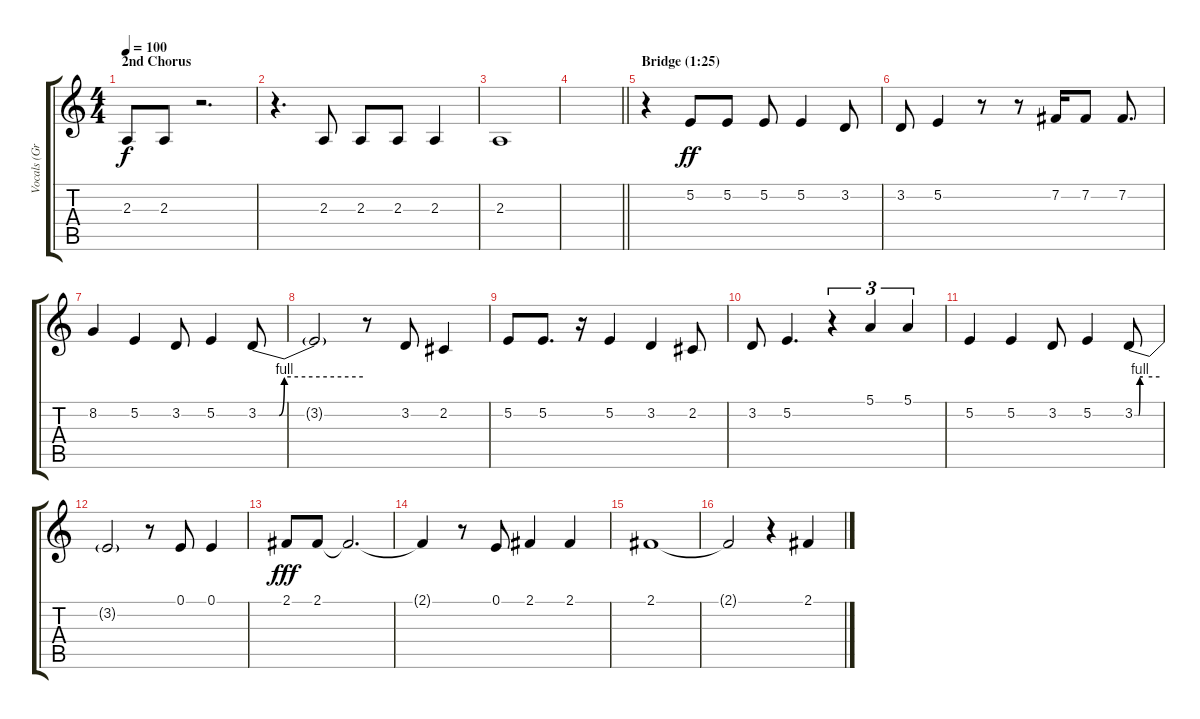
\track ("Vocals (Grace Slick)" "Vocals (Gr") {instrument flute}
\staff {score tabs}
\tuning (E4 B3 G3 D3 A2 E2) {hide}
\ts (4 4)
\section ("" "2nd Chorus")
\tempo 100
\clef g2
\ks c
2.3.8{dy f} 2.3.8 r.2{d} |
r.4{d} 2.3.8 2.3.8 2.3.8 2.3.4 |
2.3.1 |
\barLineRight lightlight
|
\section ("" "Bridge (1:25)")
r.4 5.2.8{dy ff} 5.2.8 5.2.8 5.2.4 3.2.8 |
3.2.8 5.2.4 r.8 r.8 7.2.16 7.2.8 7.2.8{d} |
8.2.4 5.2.4 3.2.8 5.2.4 3.2{be (custom 0 0 12 0 15 4 60 4)}.8 |
3.2{t}.2 r.8 3.2.8 2.2.4 |
5.2.8 5.2.8{d} r.16 5.2.4 3.2.4 2.2.8 |
3.2.8 5.2.4{d} r.4{tu (3 2)} 5.1.4{tu (3 2)} 5.1.4{tu (3 2)} |
5.2.4 5.2.4 3.2.8 5.2.4 3.2{be (custom 0 0 10 0 13 4 20 4 60 4)}.8 |
3.2{t}.2 r.8 0.1.8 0.1.4 |
2.1.8{dy fff} 2.1.8 2.1{t}.2{d} |
2.1{t}.4 r.8 0.1.8 2.1.4 2.1.4 |
2.1.1 |
2.1{t}.2 r.4 2.1.4
